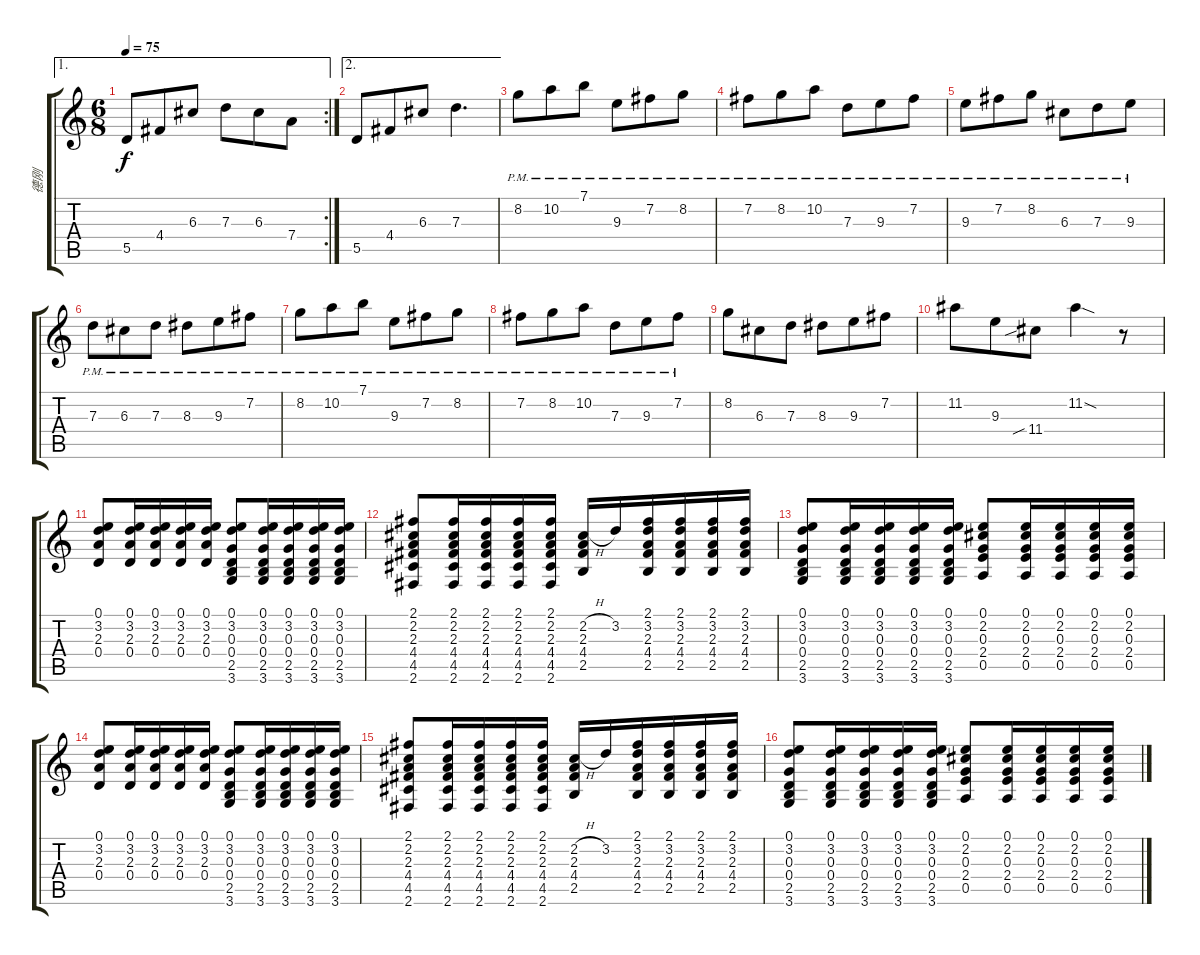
\track ("德刚" "德刚") {instrument acousticguitarsteel}
\staff {score tabs}
\tuning (E4 B3 G3 D3 A2 E2) {hide}
\ae 1
\rc 2
\ts (6 8)
\tempo 75
\clef g2
\ks c
5.5.8{dy f} 4.4.8 6.3.8 7.3.8 6.3.8 7.4.8 |
\ae 2
5.5.8 4.4.8 6.3.8 7.3.4{d} |
8.2{pm}.8 10.2{pm}.8 7.1{pm}.8 9.3{pm}.8 7.2{pm}.8 8.2{pm}.8 |
7.2{pm}.8 8.2{pm}.8 10.2{pm}.8 7.3{pm}.8 9.3{pm}.8 7.2{pm}.8 |
9.3{pm}.8 7.2{pm}.8 8.2{pm}.8 6.3{pm}.8 7.3{pm}.8 9.3{pm}.8 |
7.3{pm}.8 6.3{pm}.8 7.3{pm}.8 8.3{pm}.8 9.3{pm}.8 7.2{pm}.8 |
8.2{pm}.8 10.2{pm}.8 7.1{pm}.8 9.3{pm}.8 7.2{pm}.8 8.2{pm}.8 |
7.2{pm}.8 8.2{pm}.8 10.2{pm}.8 7.3{pm}.8 9.3{pm}.8 7.2{pm}.8 |
8.2.8 6.3.8 7.3.8 8.3.8 9.3.8 7.2.8 |
11.2.8 9.3.8 11.4{sib}.8 11.2{sod}.4 r.8 |
(0.1 3.2 2.3 0.4).8 (0.1 3.2 2.3 0.4).16 (0.1 3.2 2.3 0.4).16 (0.1 3.2 2.3 0.4).16 (0.1 3.2 2.3 0.4).16 (0.1 3.2 0.3 0.4 2.5 3.6).8 (0.1 3.2 0.3 0.4 2.5 3.6).16 (0.1 3.2 0.3 0.4 2.5 3.6).16 (0.1 3.2 0.3 0.4 2.5 3.6).16 (0.1 3.2 0.3 0.4 2.5 3.6).16 |
(2.1 2.2 2.3 4.4 4.5 2.6).8 (2.1 2.2 2.3 4.4 4.5 2.6).16 (2.1 2.2 2.3 4.4 4.5 2.6).16 (2.1 2.2 2.3 4.4 4.5 2.6).16 (2.1 2.2 2.3 4.4 4.5 2.6).16 (2.2{h} 2.3 4.4 2.5).16 3.2.16 (2.1 3.2 2.3 4.4 2.5).16 (2.1 3.2 2.3 4.4 2.5).16 (2.1 3.2 2.3 4.4 2.5).16 (2.1 3.2 2.3 4.4 2.5).16 |
(0.1 3.2 0.3 0.4 2.5 3.6).8 (0.1 3.2 0.3 0.4 2.5 3.6).16 (0.1 3.2 0.3 0.4 2.5 3.6).16 (0.1 3.2 0.3 0.4 2.5 3.6).16 (0.1 3.2 0.3 0.4 2.5 3.6).16 (0.1 2.2 0.3 2.4 0.5).8 (0.1 2.2 0.3 2.4 0.5).16 (0.1 2.2 0.3 2.4 0.5).16 (0.1 2.2 0.3 2.4 0.5).16 (0.1 2.2 0.3 2.4 0.5).16 |
(0.1 3.2 2.3 0.4).8 (0.1 3.2 2.3 0.4).16 (0.1 3.2 2.3 0.4).16 (0.1 3.2 2.3 0.4).16 (0.1 3.2 2.3 0.4).16 (0.1 3.2 0.3 0.4 2.5 3.6).8 (0.1 3.2 0.3 0.4 2.5 3.6).16 (0.1 3.2 0.3 0.4 2.5 3.6).16 (0.1 3.2 0.3 0.4 2.5 3.6).16 (0.1 3.2 0.3 0.4 2.5 3.6).16 |
(2.1 2.2 2.3 4.4 4.5 2.6).8 (2.1 2.2 2.3 4.4 4.5 2.6).16 (2.1 2.2 2.3 4.4 4.5 2.6).16 (2.1 2.2 2.3 4.4 4.5 2.6).16 (2.1 2.2 2.3 4.4 4.5 2.6).16 (2.2{h} 2.3 4.4 2.5).16 3.2.16 (2.1 3.2 2.3 4.4 2.5).16 (2.1 3.2 2.3 4.4 2.5).16 (2.1 3.2 2.3 4.4 2.5).16 (2.1 3.2 2.3 4.4 2.5).16 |
(0.1 3.2 0.3 0.4 2.5 3.6).8 (0.1 3.2 0.3 0.4 2.5 3.6).16 (0.1 3.2 0.3 0.4 2.5 3.6).16 (0.1 3.2 0.3 0.4 2.5 3.6).16 (0.1 3.2 0.3 0.4 2.5 3.6).16 (0.1 2.2 0.3 2.4 0.5).8 (0.1 2.2 0.3 2.4 0.5).16 (0.1 2.2 0.3 2.4 0.5).16 (0.1 2.2 0.3 2.4 0.5).16 (0.1 2.2 0.3 2.4 0.5).16
